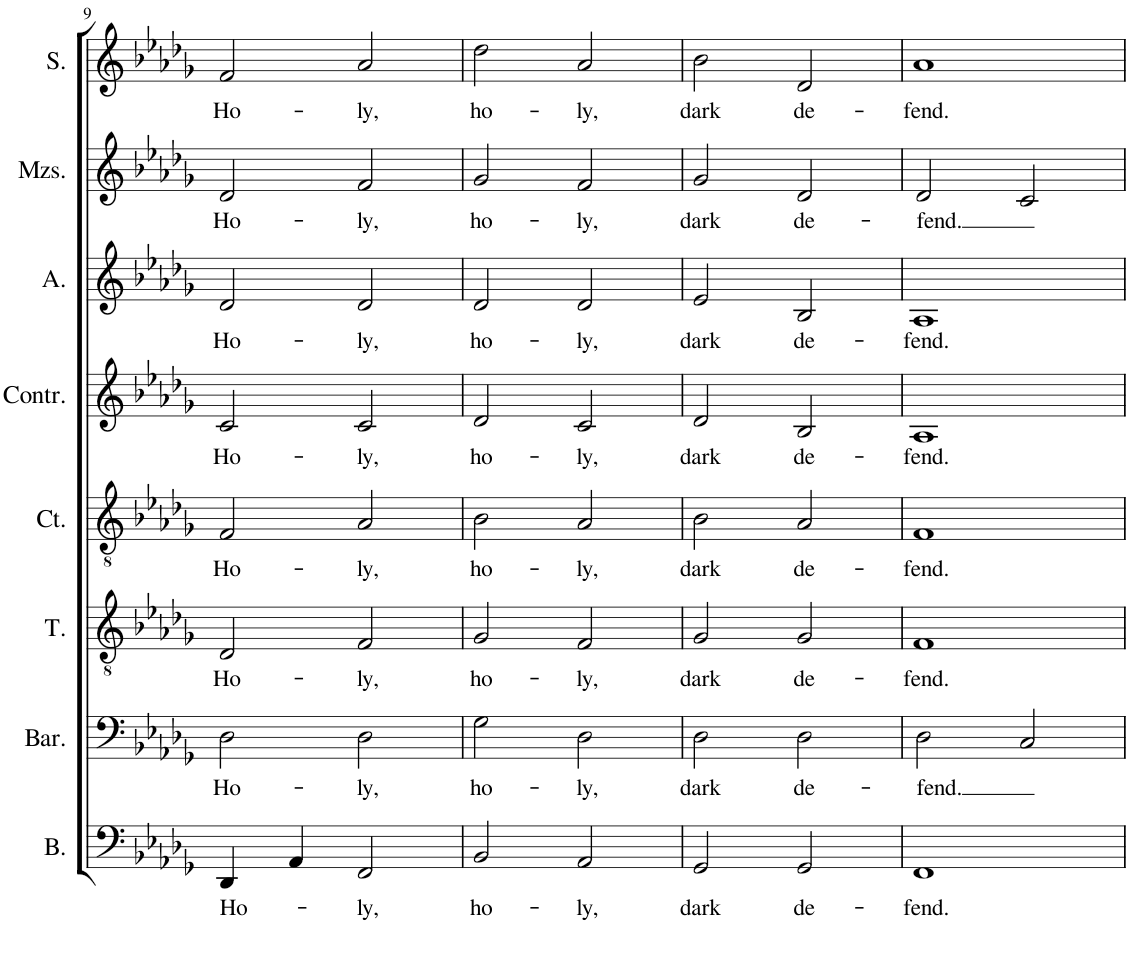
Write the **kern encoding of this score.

**kern	**text	**kern	**text	**kern	**text	**kern	**text	**kern	**text	**kern	**text	**kern	**text	**kern	**text
*part8	*part8	*part7	*part7	*part6	*part6	*part5	*part5	*part4	*part4	*part3	*part3	*part2	*part2	*part1	*part1
*staff8	*staff8	*staff7	*staff7	*staff6	*staff6	*staff5	*staff5	*staff4	*staff4	*staff3	*staff3	*staff2	*staff2	*staff1	*staff1
*I"Bass	*	*I"Baritone	*	*I"Tenor	*	*I"Countertenor	*	*I"Contralto	*	*I"Alto	*	*I"Mezzo-soprano	*	*I"Soprano	*
*I'B.	*	*I'Bar.	*	*I'T.	*	*I'Ct.	*	*I'Contr.	*	*I'A.	*	*I'Mzs.	*	*I'S.	*
!!LO:PB:g=z
*clefF4	*	*clefF4	*	*clefGv2	*	*clefGv2	*	*clefG2	*	*clefG2	*	*clefG2	*	*clefG2	*
*k[b-e-a-d-g-]	*	*k[b-e-a-d-g-]	*	*k[b-e-a-d-g-]	*	*k[b-e-a-d-g-]	*	*k[b-e-a-d-g-]	*	*k[b-e-a-d-g-]	*	*k[b-e-a-d-g-]	*	*k[b-e-a-d-g-]	*
*M4/4	*	*M4/4	*	*M4/4	*	*M4/4	*	*M4/4	*	*M4/4	*	*M4/4	*	*M4/4	*
=9	=9	=9	=9	=9	=9	=9	=9	=9	=9	=9	=9	=9	=9	=9	=9
!	!LO:LY:b	!	!LO:LY:b	!	!LO:LY:b	!	!LO:LY:b	!	!LO:LY:b	!	!LO:LY:b	!	!LO:LY:b	!	!LO:LY:b
4DD-/	Ho-	2D-\	Ho-	2D-/	Ho-	2F/	Ho-	2c/	Ho-	2d-/	Ho-	2d-/	Ho-	2f/	Ho-
4AA-/	.	.	.	.	.	.	.	.	.	.	.	.	.	.	.
!	!LO:LY:b	!	!LO:LY:b	!	!LO:LY:b	!	!LO:LY:b	!	!LO:LY:b	!	!LO:LY:b	!	!LO:LY:b	!	!LO:LY:b
2FF/	-ly,	2D-\	-ly,	2F/	-ly,	2A-/	-ly,	2c/	-ly,	2d-/	-ly,	2f/	-ly,	2a-/	-ly,
=10	=10	=10	=10	=10	=10	=10	=10	=10	=10	=10	=10	=10	=10	=10	=10
!	!LO:LY:b	!	!LO:LY:b	!	!LO:LY:b	!	!LO:LY:b	!	!LO:LY:b	!	!LO:LY:b	!	!LO:LY:b	!	!LO:LY:b
2BB-/	ho-	2G-\	ho-	2G-/	ho-	2B-\	ho-	2d-/	ho-	2d-/	ho-	2g-/	ho-	2dd-\	ho-
!	!LO:LY:b	!	!LO:LY:b	!	!LO:LY:b	!	!LO:LY:b	!	!LO:LY:b	!	!LO:LY:b	!	!LO:LY:b	!	!LO:LY:b
2AA-/	-ly,	2D-\	-ly,	2F/	-ly,	2A-/	-ly,	2c/	-ly,	2d-/	-ly,	2f/	-ly,	2a-/	-ly,
=11	=11	=11	=11	=11	=11	=11	=11	=11	=11	=11	=11	=11	=11	=11	=11
!	!LO:LY:b	!	!LO:LY:b	!	!LO:LY:b	!	!LO:LY:b	!	!LO:LY:b	!	!LO:LY:b	!	!LO:LY:b	!	!LO:LY:b
2GG-/	dark	2D-\	dark	2G-/	dark	2B-\	dark	2d-/	dark	2e-/	dark	2g-/	dark	2b-\	dark
!	!LO:LY:b	!	!LO:LY:b	!	!LO:LY:b	!	!LO:LY:b	!	!LO:LY:b	!	!LO:LY:b	!	!LO:LY:b	!	!LO:LY:b
2GG-/	de-	2D-\	de-	2G-/	de-	2A-/	de-	2B-/	de-	2B-/	de-	2d-/	de-	2d-/	de-
=12	=12	=12	=12	=12	=12	=12	=12	=12	=12	=12	=12	=12	=12	=12	=12
!	!LO:LY:b	!	!LO:LY:b	!	!LO:LY:b	!	!LO:LY:b	!	!LO:LY:b	!	!LO:LY:b	!	!LO:LY:b	!	!LO:LY:b
1FF	-fend.	2D-\	-fend.	1F	-fend.	1F	-fend.	1A-	-fend.	1A-	-fend.	2d-/	-fend.	1a-	-fend.
.	.	2C/	.	.	.	.	.	.	.	.	.	2c/	.	.	.
=	=	=	=	=	=	=	=	=	=	=	=	=	=	=	=
*-	*-	*-	*-	*-	*-	*-	*-	*-	*-	*-	*-	*-	*-	*-	*-
